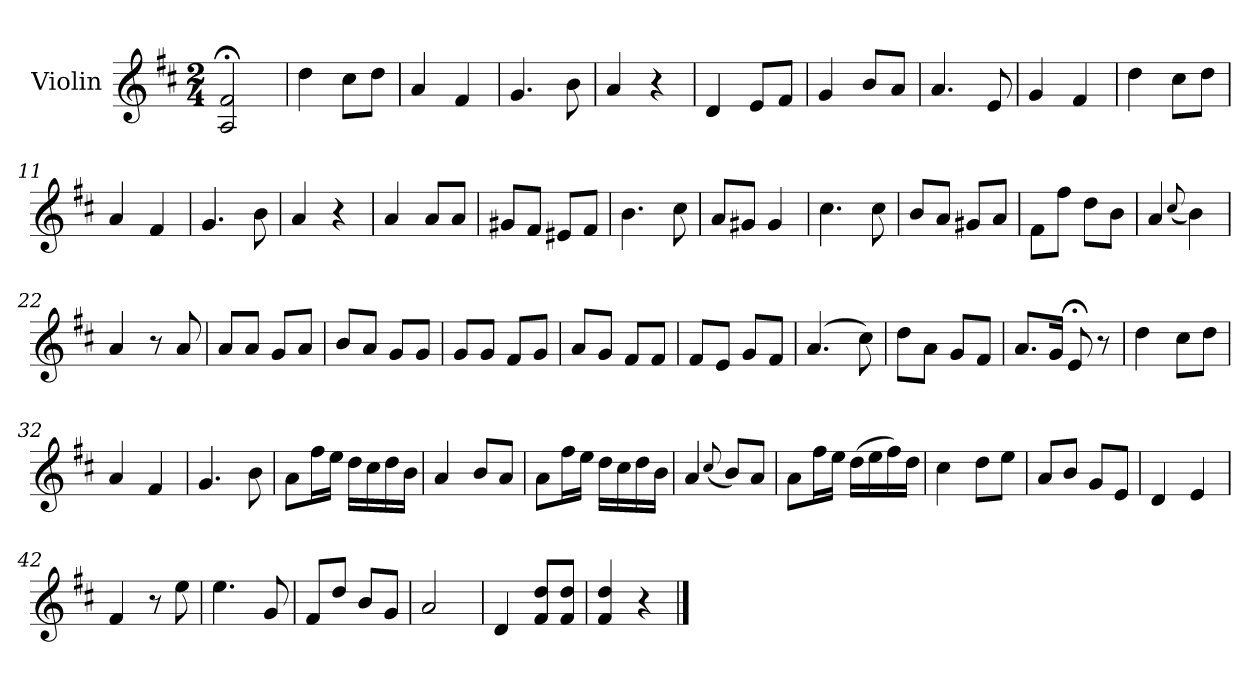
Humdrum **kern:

**kern
*part1
*staff1
*I"Violin
*I'Vln.
*clefG2
*k[f#c#]
*M2/4
=1
2A;</ 2f#;</
=2
4dd\
8cc#\L
8dd\J
=3
4a/
4f#/
=4
4.g/
8b\
=5
4a/
4r
=6
4d/
8e/L
8f#/J
=7
4g/
8b/L
8a/J
=8
4.a/
8e/
=9
4g/
4f#/
=10
4dd\
8cc#\L
8dd\J
!!LO:LB:g=z
=11
4a/
4f#/
=12
4.g/
8b\
=13
4a/
4r
=14
4a/
8a/L
8a/J
=15
8g#X/L
8f#/J
8e#X/L
8f#/J
=16
4.b\
8cc#\
=17
8a/L
8g#X/J
4g#/
=18
4.cc#\
8cc#\
=19
8b/L
8a/J
8g#X/L
8a/J
=20
8f#\L
8ff#\J
8dd\L
8b\J
!!LO:LB:g=z
=21
4a/
(<8qqcc#/
4b\)
=22
4a/
8r
8a/
=23
8a/L
8a/J
8g/L
8a/J
=24
8b/L
8a/J
8g/L
8g/J
=25
8g/L
8g/J
8f#/L
8g/J
=26
8a/L
8g/J
8f#/L
8f#/J
=27
8f#/L
8e/J
8g/L
8f#/J
=28
(>4.a/
8cc#\)
=29
8dd\L
8a\J
8g/L
8f#/J
!!LO:LB:g=z
=30
8.a/L
16g/Jk
8e;</
8r
=31
4dd\
8cc#\L
8dd\J
=32
4a/
4f#/
=33
4.g/
8b\
=34
8a\L
16ff#\L
16ee\JJ
16dd\LL
16cc#\
16dd\
16b\JJ
=35
4a/
8b/L
8a/J
=36
8a\L
16ff#\L
16ee\JJ
16dd\LL
16cc#\
16dd\
16b\JJ
=37
4a/
(<8qqcc#/
8b/L)
8a/J
!!LO:LB:g=z
=38
8a\L
16ff#\L
16ee\JJ
(>16dd\LL
16ee\
16ff#\)
16dd\JJ
=39
4cc#\
8dd\L
8ee\J
=40
8a/L
8b/J
8g/L
8e/J
=41
4d/
4e/
=42
4f#/
8r
8ee\
=43
4.ee\
8g/
=44
8f#/L
8dd/J
8b/L
8g/J
=45
2a/
=46
4d/
8f#/ 8dd/L
8f#/ 8dd/J
!!LO:LB:g=z
=47
4f#/ 4dd/
4r
==
*-
